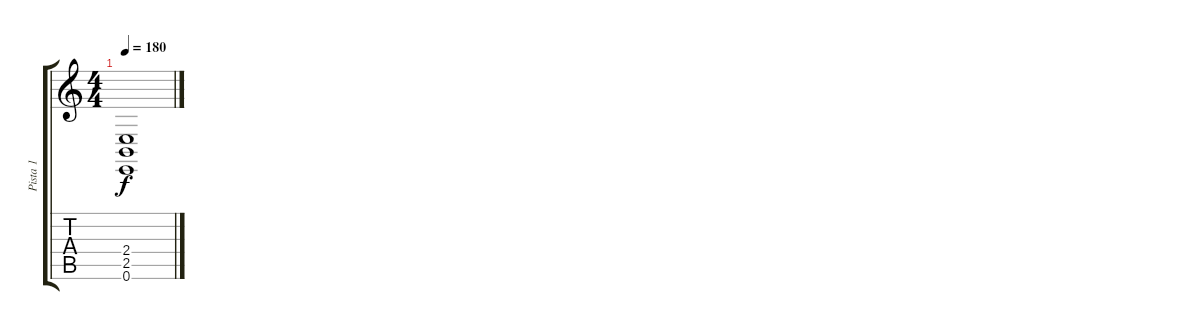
\track ("Pista 1" "Pista 1") {instrument stringensemble2}
\staff {score tabs}
\tuning (E4 B3 G3 D3 A2 E2) {hide}
\ts (4 4)
\tempo 180
\clef g2
\ks c
(2.4{t} 2.5{t} 0.6{t}).1{dy f}
